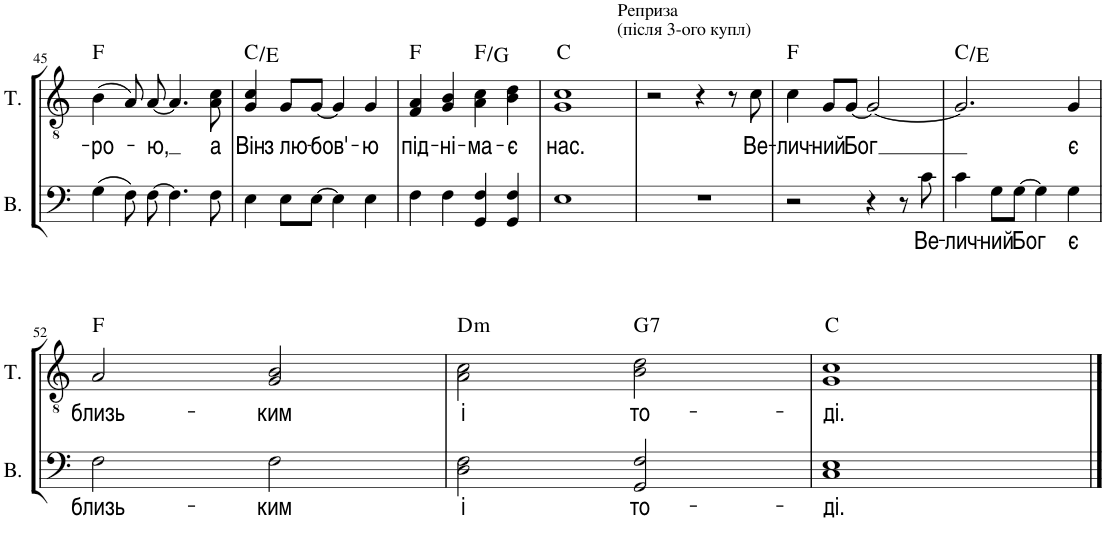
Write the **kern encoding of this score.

**kern	**text	**kern	**text
*part2	*part2	*part1	*part1
*staff2	*staff2	*staff1	*staff1
*I"Bass	*	*I"Tenor	*
*I'B.	*	*I'T.	*
!!LO:PB:g=z
*clefF4	*	*clefGv2	*
*	*	*Trd7c12	*
*k[]	*	*k[]	*
*M4/4	*	*M4/4	*
=45	=45	=45	=45
!	!	!	!LO:LY:b
(4G\	.	(4B\	-ро-
8F\)	.	8A/)	.
!	!	!	!LO:LY:b
[8F\	.	[8A/	ю,
4.F\]	.	4.A/]	.
!	!	!	!LO:LY:b
8F\	.	8A\ 8c\	а
=46	=46	=46	=46
!	!	!	!LO:LY:b
4E\	.	4G/ 4c/	Він
!	!	!	!LO:LY:b
8E\L	.	8G/L	з лю-
!	!	!	!LO:LY:b
[8E\J	.	[8G/J	-бов'-
4E\]	.	4G/]	.
!	!	!	!LO:LY:b
4E\	.	4G/	-ю
=47	=47	=47	=47
!	!	!	!LO:LY:b
4F\	.	4F/ 4A/	під-
!	!	!	!LO:LY:b
4F\	.	4G/ 4B/	-ні-
!	!	!	!LO:LY:b
4GG/ 4F/	.	4A\ 4c\	-ма-
!	!	!	!LO:LY:b
4GG/ 4F/	.	4B\ 4d\	-є
=48	=48	=48	=48
!	!	!	!LO:LY:b
1E	.	1G 1c	нас.
=49||	=49||	=49||	=49||
!	!	!LO:TX:a:t=Реприза	!
!	!	!LO:TX:a:t=(після 3-ого купл)	!
1r	.	2r	.
.	.	4r	.
.	.	8r	.
!	!	!	!LO:LY:b
.	.	8c\	Ве-
=50	=50	=50	=50
!	!	!	!LO:LY:b
2r	.	4c\	-лич-
!	!	!	!LO:LY:b
.	.	8G/L	-ний
!	!	!	!LO:LY:b
.	.	[8G/J	Бог
4r	.	2G/_	.
8r	.	.	.
!	!LO:LY:b	!	!
8c\	Ве-	.	.
=51	=51	=51	=51
!	!LO:LY:b	!	!
4c\	-лич-	2.G/]	.
!	!LO:LY:b	!	!
8G\L	-ний	.	.
!	!LO:LY:b	!	!
[8G\J	Бог	.	.
4G\]	.	.	.
!	!LO:LY:b	!	!LO:LY:b
4G\	є	4G/	є
!!LO:LB:g=z
=52	=52	=52	=52
!	!LO:LY:b	!	!LO:LY:b
2F\	близь-	2A/	близь-
!	!LO:LY:b	!	!LO:LY:b
2F\	-ким	2G/ 2B/	-ким
=53	=53	=53	=53
!	!LO:LY:b	!	!LO:LY:b
2D\ 2F\	і	2A\ 2c\	і
!	!LO:LY:b	!	!LO:LY:b
2GG/ 2F/	то-	2B\ 2d\	то-
=54	=54	=54	=54
!	!LO:LY:b	!	!LO:LY:b
1C 1E	-ді.	1G 1c	-ді.
==	==	==	==
*-	*-	*-	*-
